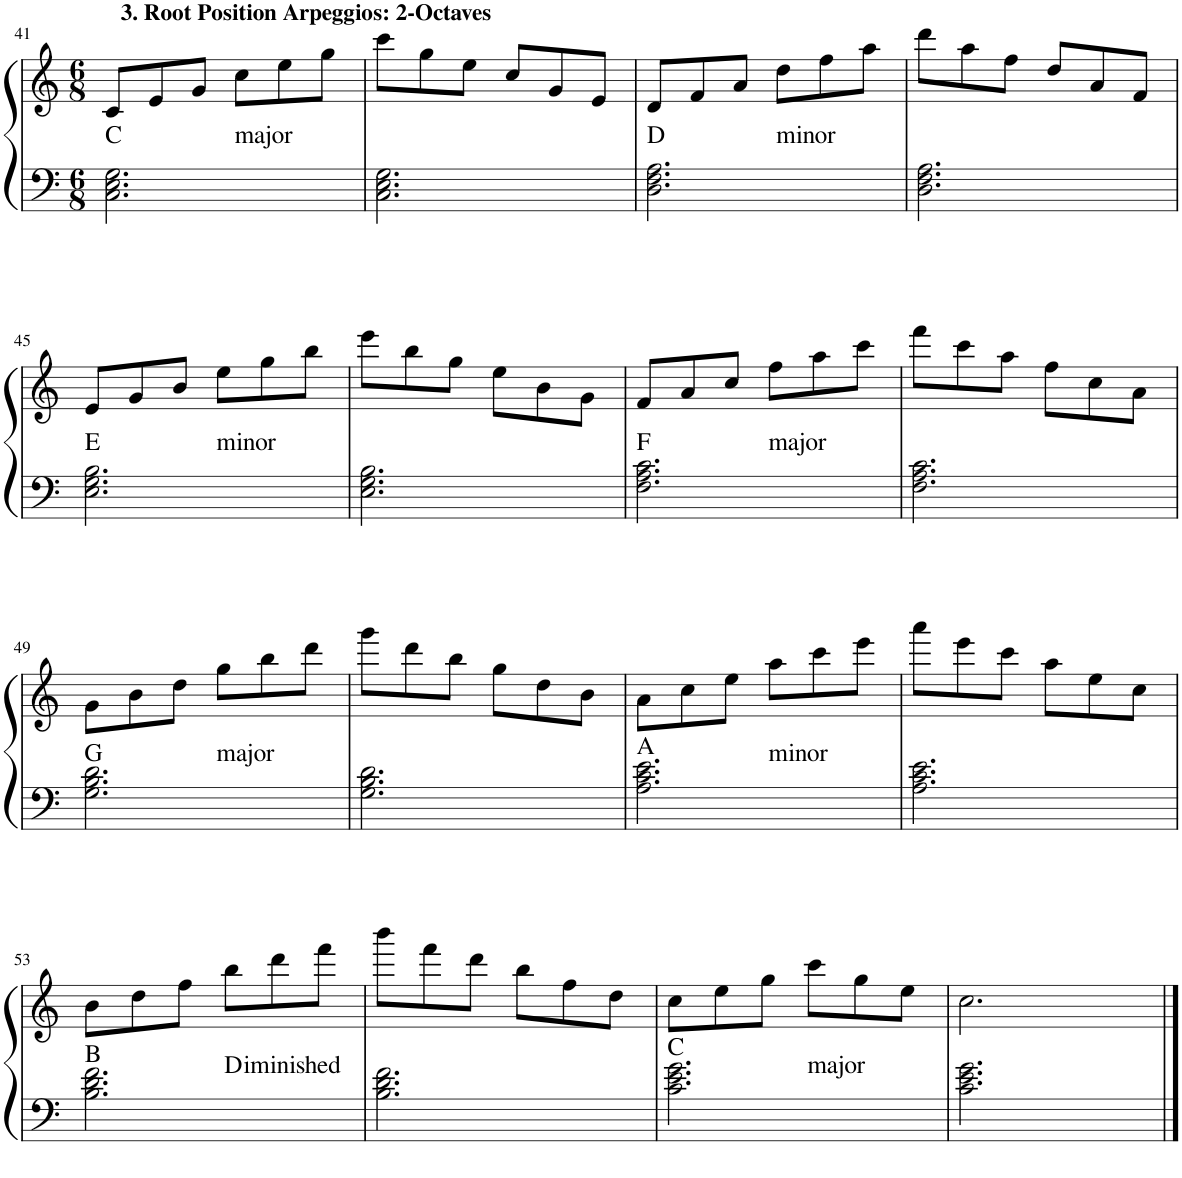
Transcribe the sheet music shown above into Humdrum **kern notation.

**kern	**kern	**harte
*part1	*part1	*part1
*staff2	*staff1	*
*I"Piano	*	*
*I'Pno.	*	*
!!LO:PB:g=z
*clefF4	*clefG2	*
*k[]	*k[]	*
*M6/8	*M6/8	*
=41	=41	=41
!	!LO:TX:a:B:t=3. Root Position Arpeggios&colon; 2-Octaves	!
!	!	!LO:H:n=2:kt=major
2.C\ 2.E\ 2.G\	8c/L	C:maj N
.	8e/	.
.	8g/J	.
.	8cc\L	.
.	8ee\	.
.	8gg\J	.
=42	=42	=42
2.C\ 2.E\ 2.G\	8ccc\L	.
.	8gg\	.
.	8ee\J	.
.	8cc/L	.
.	8g/	.
.	8e/J	.
=43	=43	=43
!	!	!LO:H:n=2:kt=minor
2.D\ 2.Fn\ 2.A\	8d/L	D:maj N
.	8f/	.
.	8a/J	.
.	8dd\L	.
.	8ff\	.
.	8aa\J	.
=44	=44	=44
2.D\ 2.F\ 2.A\	8ddd\L	.
.	8aa\	.
.	8ff\J	.
.	8dd/L	.
.	8a/	.
.	8f/J	.
!!LO:LB:g=z
=45	=45	=45
!	!	!LO:H:n=2:kt=minor
2.E\ 2.Gn\ 2.B\	8e/L	E:maj N
.	8g/	.
.	8b/J	.
.	8ee\L	.
.	8gg\	.
.	8bb\J	.
=46	=46	=46
2.E\ 2.G\ 2.B\	8eee\L	.
.	8bb\	.
.	8gg\J	.
.	8ee\L	.
.	8b\	.
.	8g\J	.
=47	=47	=47
!	!	!LO:H:n=2:kt=major
2.F\ 2.A\ 2.c\	8f/L	F:maj N
.	8a/	.
.	8cc/J	.
.	8ff\L	.
.	8aa\	.
.	8ccc\J	.
=48	=48	=48
2.F\ 2.A\ 2.c\	8fff\L	.
.	8ccc\	.
.	8aa\J	.
.	8ff\L	.
.	8cc\	.
.	8a\J	.
!!LO:LB:g=z
=49	=49	=49
!	!	!LO:H:n=2:kt=major
2.G\ 2.B\ 2.d\	8g\L	G:maj N
.	8b\	.
.	8dd\J	.
.	8gg\L	.
.	8bb\	.
.	8ddd\J	.
=50	=50	=50
2.G\ 2.B\ 2.d\	8ggg\L	.
.	8ddd\	.
.	8bb\J	.
.	8gg\L	.
.	8dd\	.
.	8b\J	.
=51	=51	=51
!	!	!LO:H:n=2:kt=minor
2.A\ 2.cn\ 2.e\	8a\L	A:maj N
.	8cc\	.
.	8ee\J	.
.	8aa\L	.
.	8ccc\	.
.	8eee\J	.
=52	=52	=52
2.A\ 2.c\ 2.e\	8aaa\L	.
.	8eee\	.
.	8ccc\J	.
.	8aa\L	.
.	8ee\	.
.	8cc\J	.
!!LO:LB:g=z
=53	=53	=53
2.B\ 2.dn\ 2.fn\	8b\L	B:maj
.	8dd\	.
.	8ff\J	.
!	!	!LO:H:kt=iminished
.	8bb\L	.
.	8ddd\	.
.	8fff\J	.
=54	=54	=54
2.B\ 2.d\ 2.f\	8bbb\L	.
.	8fff\	.
.	8ddd\J	.
.	8bb\L	.
.	8ff\	.
.	8dd\J	.
=55	=55	=55
!	!	!LO:H:n=2:kt=major
2.c\ 2.e\ 2.g\	8cc\L	C:maj N
.	8ee\	.
.	8gg\J	.
.	8ccc\L	.
.	8gg\	.
.	8ee\J	.
=56	=56	=56
2.c\ 2.e\ 2.g\	2.cc\	.
==	==	==
*-	*-	*-
